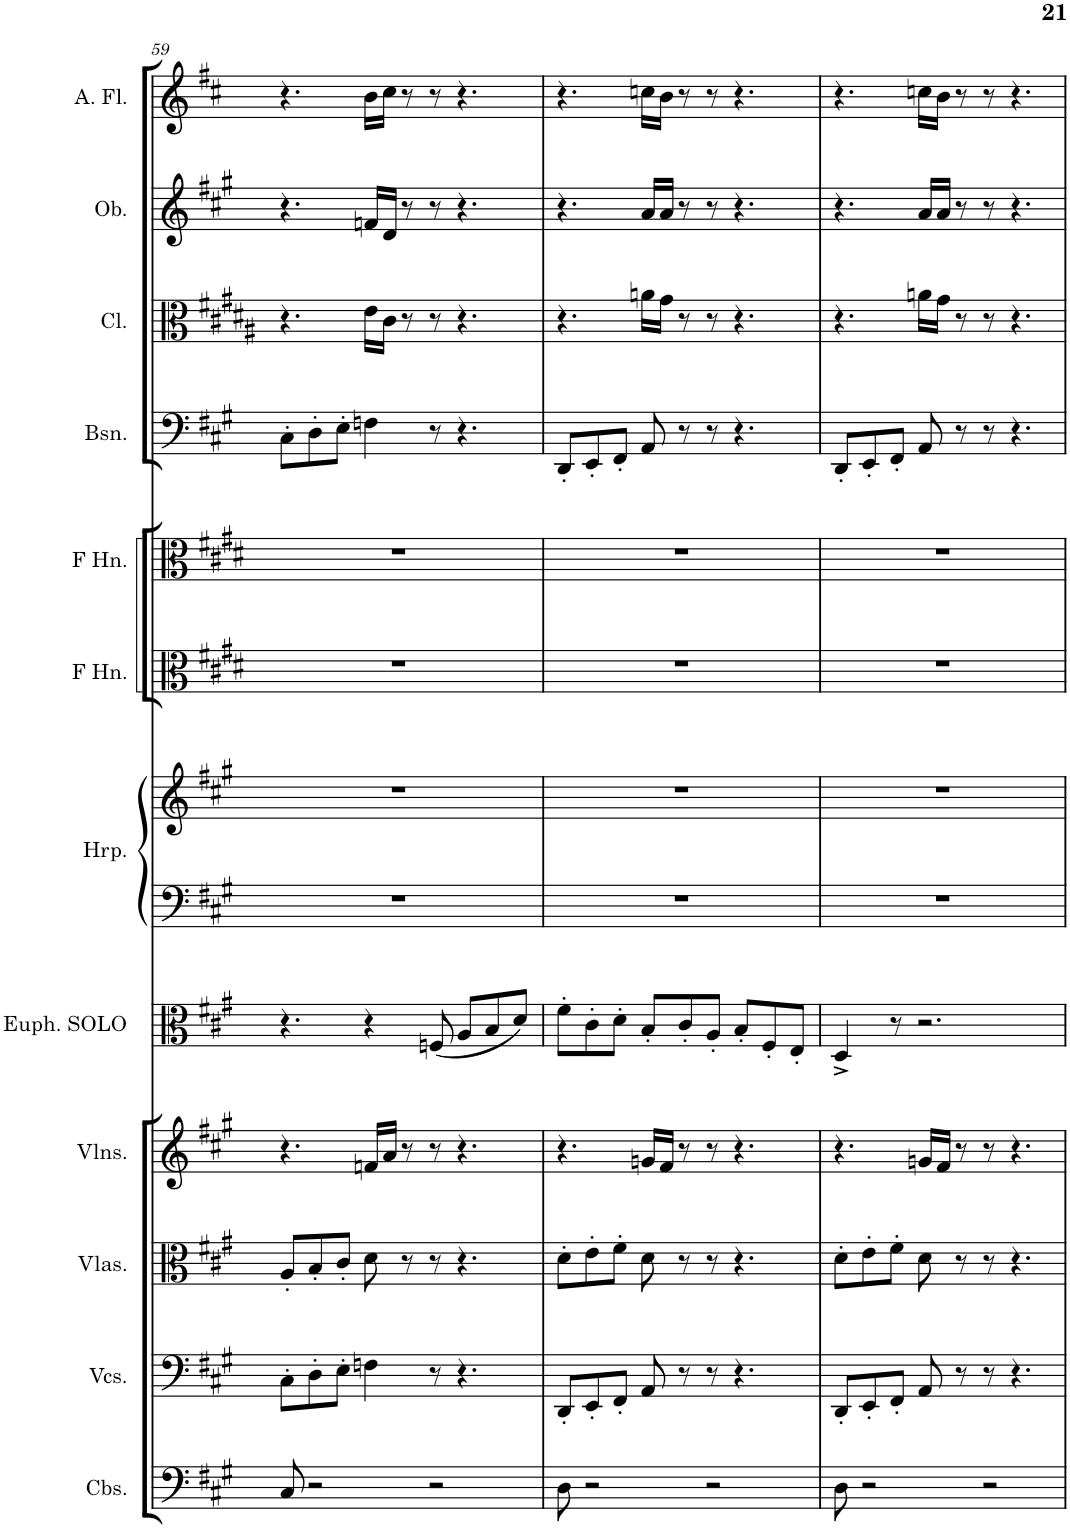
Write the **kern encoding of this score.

**kern	**kern	**kern	**kern	**kern	**kern	**kern	**kern	**kern	**kern	**kern	**kern	**kern
*part12	*part11	*part10	*part9	*part8	*part7	*part7	*part6	*part5	*part4	*part3	*part2	*part1
*staff13	*staff12	*staff11	*staff10	*staff9	*staff8	*staff7	*staff6	*staff5	*staff4	*staff3	*staff2	*staff1
*I"Contrabasses	*I"Violoncellos	*I"Violas	*I"Violins	*I"Euphonium SOLO	*I"Harp	*	*I"Horn in F	*I"Horn in F	*I"Bassoon	*I"Clarinet	*I"Oboe	*I"Alto Flute
*I'Cbs.	*I'Vcs.	*I'Vlas.	*I'Vlns.	*I'Euph. SOLO	*I'Hrp.	*	*	*	*I'Bsn.	*I'Cl.	*I'Ob.	*I'A. Fl.
!!LO:PB:g=z
*clefF4	*clefF4	*clefC3	*clefG2	*clefC3	*clefF4	*clefG2	*clefC3	*clefC3	*clefF4	*clefC3	*clefG2	*clefG2
*Trd7c12	*	*	*	*	*	*	*Trd4c7	*Trd4c7	*	*Trd1c2	*	*Trd3c5
*k[f#c#g#]	*k[f#c#g#]	*k[f#c#g#]	*k[f#c#g#]	*k[f#c#g#]	*k[f#c#g#]	*k[f#c#g#]	*k[f#c#g#d#]	*k[f#c#g#d#]	*k[f#c#g#]	*k[f#c#g#d#a#]	*k[f#c#g#]	*k[f#c#]
*M9/8	*M9/8	*M9/8	*M9/8	*M9/8	*M9/8	*M9/8	*M9/8	*M9/8	*M9/8	*M9/8	*M9/8	*M9/8
=59	=59	=59	=59	=59	=59	=59	=59	=59	=59	=59	=59	=59
8C#/	8C#'\L	8A'/L	4.r	4.r	8%9r	8%9r	8%9r	8%9r	8C#'\L	4.r	4.r	4.r
2r	8D'\	8B'/	.	.	.	.	.	.	8D'\	.	.	.
.	8E'\J	8c#'/J	.	.	.	.	.	.	8E'\J	.	.	.
.	4Fn\	8d\	16fn/LL	4r	.	.	.	.	4Fn\	16e\LL	16fn/LL	16b\LL
.	.	.	16a/JJ	.	.	.	.	.	.	16c#\JJ	16d/JJ	16cc#\JJ
.	.	8r	8r	.	.	.	.	.	.	8r	8r	8r
2r	8r	8r	8r	(8Fn/	.	.	.	.	8r	8r	8r	8r
.	4.r	4.r	4.r	8A/L	.	.	.	.	4.r	4.r	4.r	4.r
.	.	.	.	8B/	.	.	.	.	.	.	.	.
.	.	.	.	8d/J)	.	.	.	.	.	.	.	.
=60	=60	=60	=60	=60	=60	=60	=60	=60	=60	=60	=60	=60
8D\	8DD'/L	8d'\L	4.r	8f#'\L	8%9r	8%9r	8%9r	8%9r	8DD'/L	4.r	4.r	4.r
2r	8EE'/	8e'\	.	8c#'\	.	.	.	.	8EE'/	.	.	.
.	8FF#'/J	8f#'\J	.	8d'\J	.	.	.	.	8FF#'/J	.	.	.
.	8AA/	8d\	16gn/LL	8B'/L	.	.	.	.	8AA/	16an\LL	16a/LL	16ccn\LL
.	.	.	16f#/JJ	.	.	.	.	.	.	16g#\JJ	16a/JJ	16b\JJ
.	8r	8r	8r	8c#'/	.	.	.	.	8r	8r	8r	8r
2r	8r	8r	8r	8A'/J	.	.	.	.	8r	8r	8r	8r
.	4.r	4.r	4.r	8B'/L	.	.	.	.	4.r	4.r	4.r	4.r
.	.	.	.	8F#'/	.	.	.	.	.	.	.	.
.	.	.	.	8E'/J	.	.	.	.	.	.	.	.
=61	=61	=61	=61	=61	=61	=61	=61	=61	=61	=61	=61	=61
8D\	8DD'/L	8d'\L	4.r	4D^/	8%9r	8%9r	8%9r	8%9r	8DD'/L	4.r	4.r	4.r
2r	8EE'/	8e'\	.	.	.	.	.	.	8EE'/	.	.	.
.	8FF#'/J	8f#'\J	.	8r	.	.	.	.	8FF#'/J	.	.	.
.	8AA/	8d\	16gn/LL	2.r	.	.	.	.	8AA/	16an\LL	16a/LL	16ccn\LL
.	.	.	16f#/JJ	.	.	.	.	.	.	16g#\JJ	16a/JJ	16b\JJ
.	8r	8r	8r	.	.	.	.	.	8r	8r	8r	8r
2r	8r	8r	8r	.	.	.	.	.	8r	8r	8r	8r
.	4.r	4.r	4.r	.	.	.	.	.	4.r	4.r	4.r	4.r
=	=	=	=	=	=	=	=	=	=	=	=	=
*-	*-	*-	*-	*-	*-	*-	*-	*-	*-	*-	*-	*-
